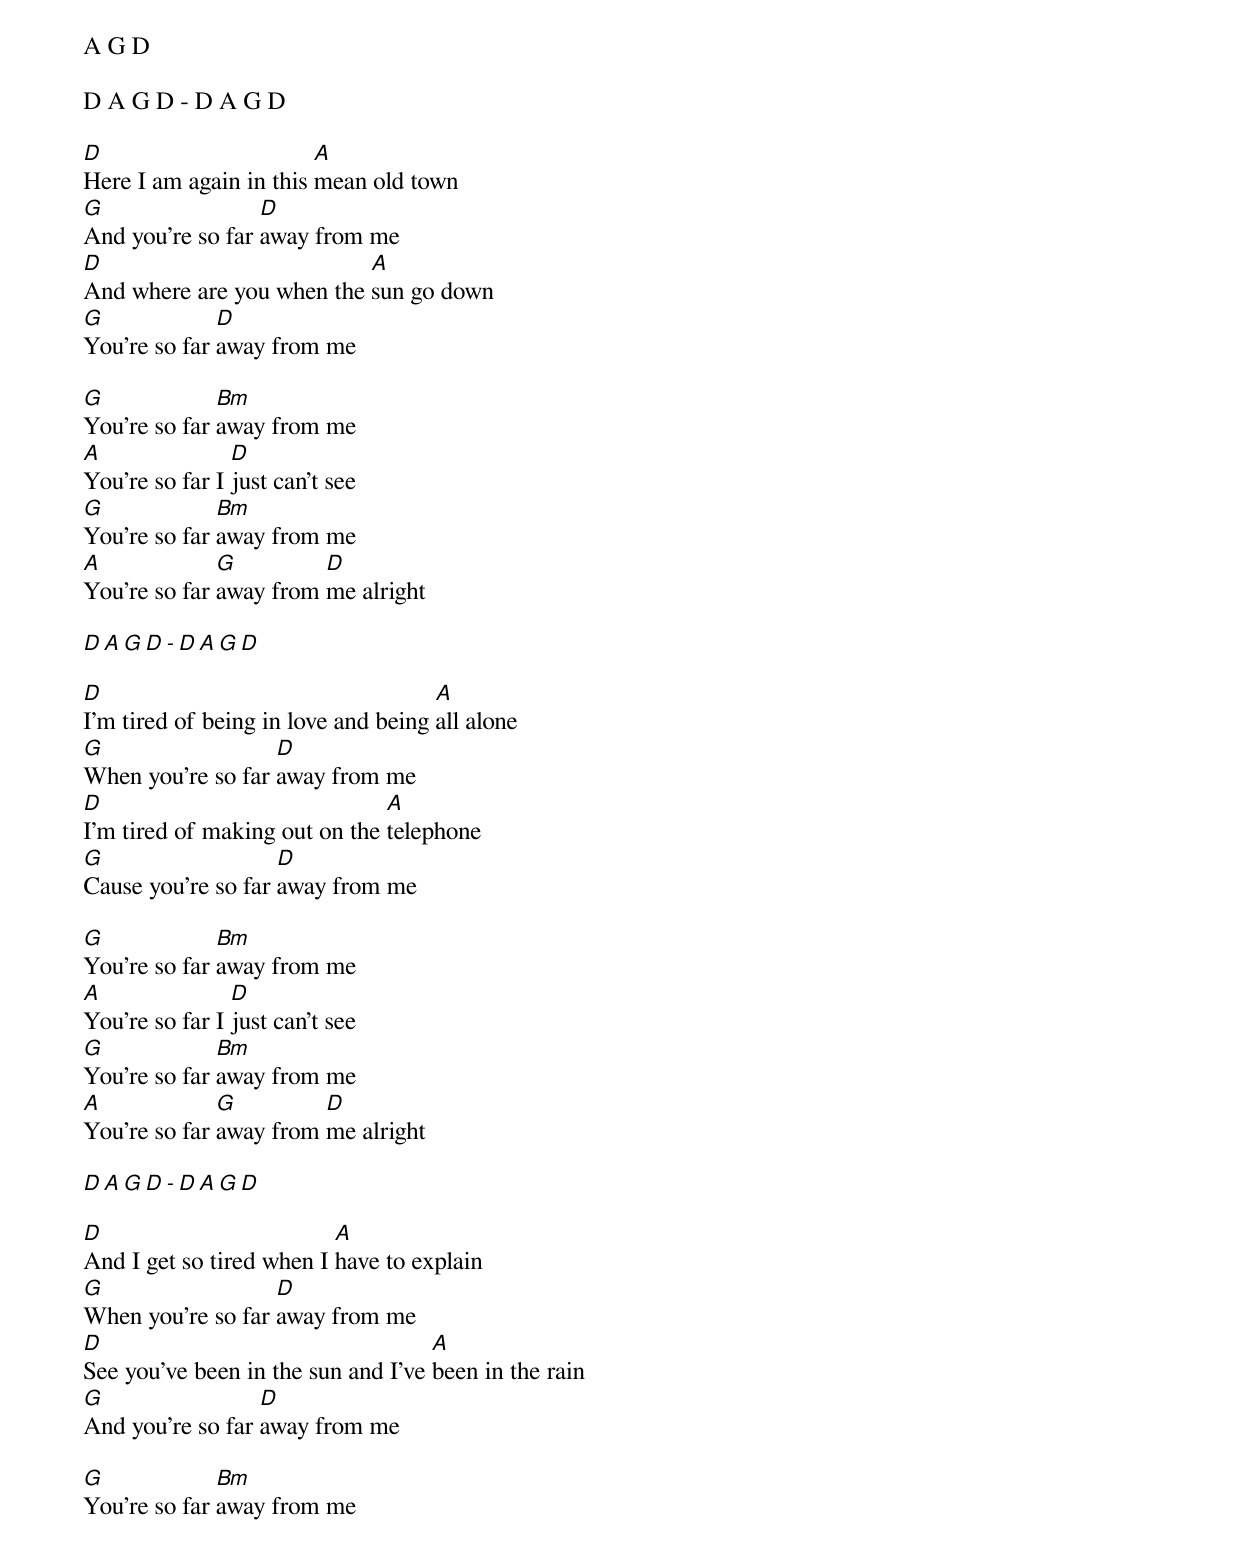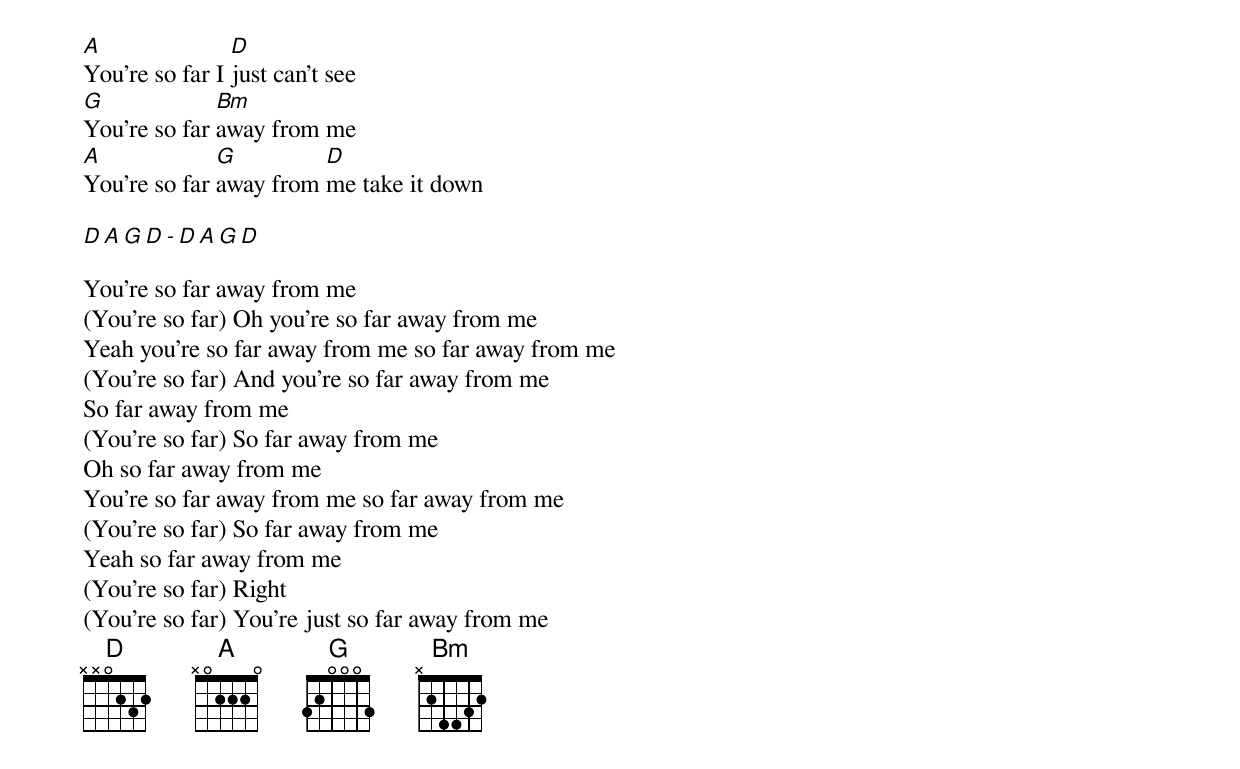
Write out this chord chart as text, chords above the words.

A G D

D A G D - D A G D

D                       A
Here I am again in this mean old town
G                 D
And you're so far away from me
D                          A
And where are you when the sun go down
G             D
You're so far away from me

G             Bm
You're so far away from me
A               D
You're so far I just can't see
G             Bm
You're so far away from me
A             G         D
You're so far away from me alright

D A G D - D A G D

D                                    A
I'm tired of being in love and being all alone
G                  D
When you're so far away from me
D                              A
I'm tired of making out on the telephone
G                   D
Cause you're so far away from me

G             Bm
You're so far away from me
A               D
You're so far I just can't see
G             Bm
You're so far away from me
A             G         D
You're so far away from me alright

D A G D - D A G D

D                         A
And I get so tired when I have to explain
G                  D
When you're so far away from me
D                                   A
See you've been in the sun and I've been in the rain
G                 D
And you're so far away from me

G             Bm
You're so far away from me
A               D
You're so far I just can't see
G             Bm
You're so far away from me
A             G         D
You're so far away from me take it down

D A G D - D A G D

You're so far away from me
(You're so far) Oh you're so far away from me
Yeah you're so far away from me so far away from me
(You're so far) And you're so far away from me
So far away from me
(You're so far) So far away from me
Oh so far away from me
You're so far away from me so far away from me
(You're so far) So far away from me
Yeah so far away from me
(You're so far) Right
(You're so far) You're just so far away from me
